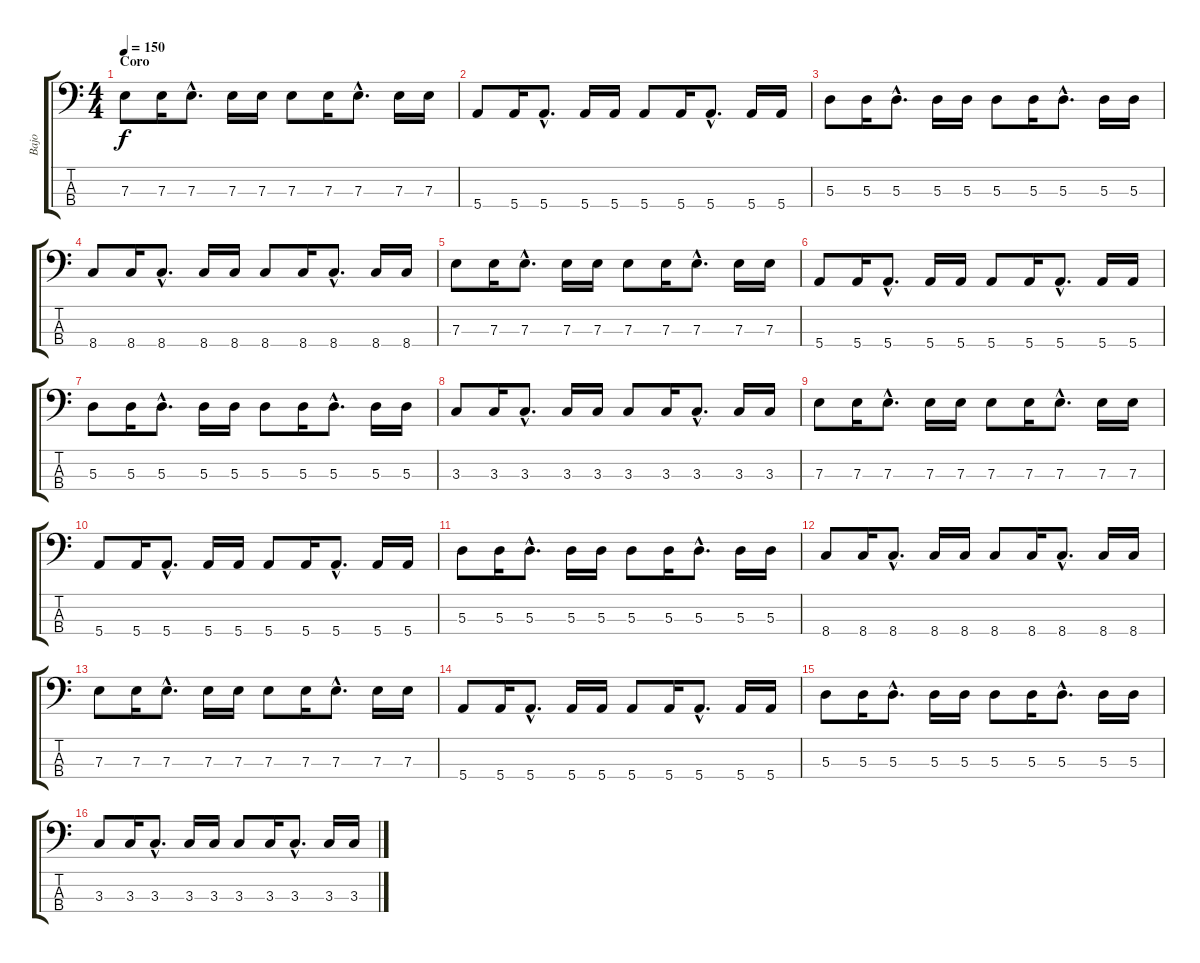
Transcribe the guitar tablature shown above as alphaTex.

\track ("Bajo" "Bajo") {instrument electricbassfinger}
\staff {score tabs}
\tuning (G2 D2 A1 E1) {hide}
\ts (4 4)
\section ("" "Coro")
\tempo 150
\clef f4
\ks c
7.3.8{dy f} 7.3.16 7.3{hac}.8{d} 7.3.16 7.3.16 7.3.8 7.3.16 7.3{hac}.8{d} 7.3.16 7.3.16 |
5.4.8 5.4.16 5.4{hac}.8{d} 5.4.16 5.4.16 5.4.8 5.4.16 5.4{hac}.8{d} 5.4.16 5.4.16 |
5.3.8 5.3.16 5.3{hac}.8{d} 5.3.16 5.3.16 5.3.8 5.3.16 5.3{hac}.8{d} 5.3.16 5.3.16 |
8.4.8 8.4.16 8.4{hac}.8{d} 8.4.16 8.4.16 8.4.8 8.4.16 8.4{hac}.8{d} 8.4.16 8.4.16 |
7.3.8 7.3.16 7.3{hac}.8{d} 7.3.16 7.3.16 7.3.8 7.3.16 7.3{hac}.8{d} 7.3.16 7.3.16 |
5.4.8 5.4.16 5.4{hac}.8{d} 5.4.16 5.4.16 5.4.8 5.4.16 5.4{hac}.8{d} 5.4.16 5.4.16 |
5.3.8 5.3.16 5.3{hac}.8{d} 5.3.16 5.3.16 5.3.8 5.3.16 5.3{hac}.8{d} 5.3.16 5.3.16 |
3.3.8 3.3.16 3.3{hac}.8{d} 3.3.16 3.3.16 3.3.8 3.3.16 3.3{hac}.8{d} 3.3.16 3.3.16 |
7.3.8 7.3.16 7.3{hac}.8{d} 7.3.16 7.3.16 7.3.8 7.3.16 7.3{hac}.8{d} 7.3.16 7.3.16 |
5.4.8 5.4.16 5.4{hac}.8{d} 5.4.16 5.4.16 5.4.8 5.4.16 5.4{hac}.8{d} 5.4.16 5.4.16 |
5.3.8 5.3.16 5.3{hac}.8{d} 5.3.16 5.3.16 5.3.8 5.3.16 5.3{hac}.8{d} 5.3.16 5.3.16 |
8.4.8 8.4.16 8.4{hac}.8{d} 8.4.16 8.4.16 8.4.8 8.4.16 8.4{hac}.8{d} 8.4.16 8.4.16 |
7.3.8 7.3.16 7.3{hac}.8{d} 7.3.16 7.3.16 7.3.8 7.3.16 7.3{hac}.8{d} 7.3.16 7.3.16 |
5.4.8 5.4.16 5.4{hac}.8{d} 5.4.16 5.4.16 5.4.8 5.4.16 5.4{hac}.8{d} 5.4.16 5.4.16 |
5.3.8 5.3.16 5.3{hac}.8{d} 5.3.16 5.3.16 5.3.8 5.3.16 5.3{hac}.8{d} 5.3.16 5.3.16 |
3.3.8 3.3.16 3.3{hac}.8{d} 3.3.16 3.3.16 3.3.8 3.3.16 3.3{hac}.8{d} 3.3.16 3.3.16
